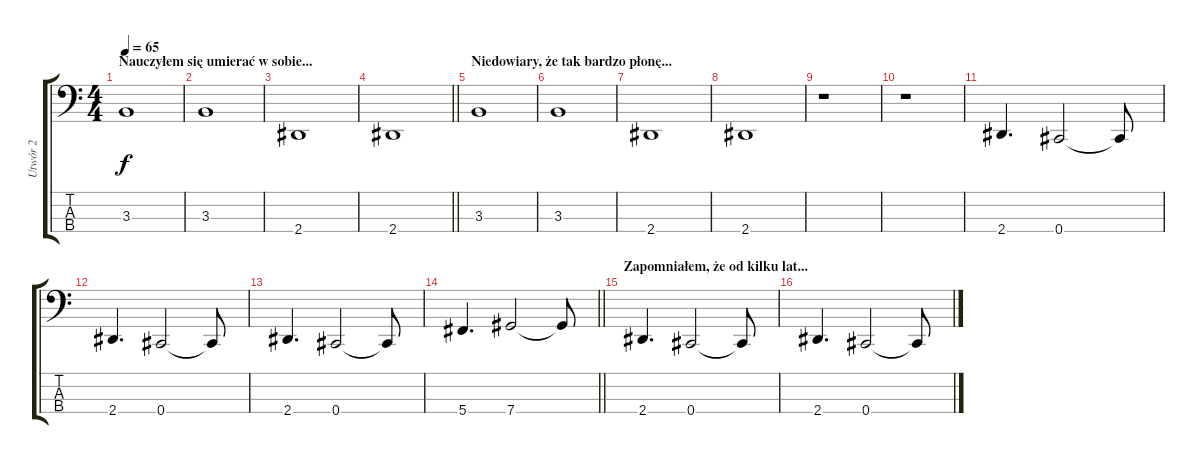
\track ("Utwór 2" "Utwór 2") {instrument electricbassfinger}
\staff {score tabs}
\tuning (Gb2 Db2 Ab1 Db1) {hide}
\ts (4 4)
\section ("" "Nauczyłem się umierać w sobie...")
\tempo 65
\clef f4
\ks c
3.3.1{dy f} |
3.3.1 |
2.4.1 |
\barLineRight lightlight
2.4.1 |
\section ("" "Niedowiary, że tak bardzo płonę...")
3.3.1 |
3.3.1 |
2.4.1 |
2.4.1 |
r.1 |
r.1 |
2.4.4{d} 0.4.2 0.4{t}.8 |
2.4.4{d} 0.4.2 0.4{t}.8 |
2.4.4{d} 0.4.2 0.4{t}.8 |
\barLineRight lightlight
5.4.4{d} 7.4.2 7.4{t}.8 |
\section ("" "Zapomniałem, że od kilku lat...")
2.4.4{d} 0.4.2 0.4{t}.8 |
2.4.4{d} 0.4.2 0.4{t}.8
